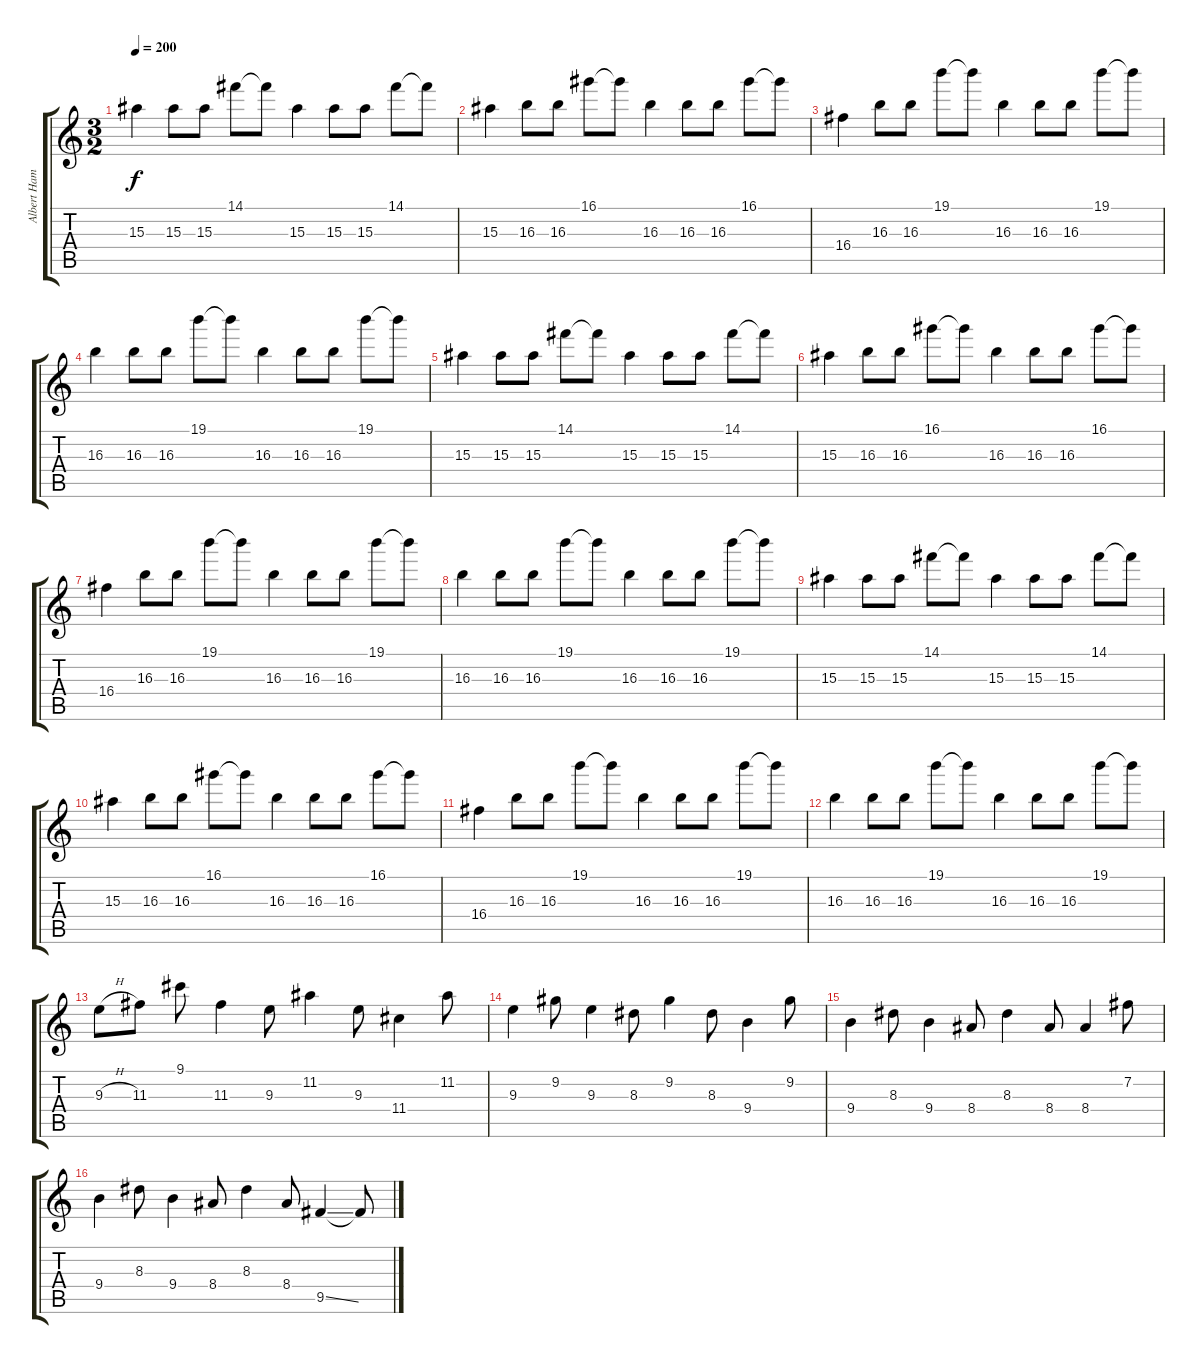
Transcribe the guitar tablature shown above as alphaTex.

\track ("Albert Hammond Jr." "Albert Ham") {instrument electricguitarjazz}
\staff {score tabs}
\tuning (E4 B3 G3 D3 A2 E2) {hide}
\ts (3 2)
\tempo 200
\clef g2
\ks c
15.3.4{dy f} 15.3.8 15.3.8 14.1.8 14.1{t}.8 15.3.4 15.3.8 15.3.8 14.1.8 14.1{t}.8 |
15.3.4 16.3.8 16.3.8 16.1.8 16.1{t}.8 16.3.4 16.3.8 16.3.8 16.1.8 16.1{t}.8 |
16.4.4 16.3.8 16.3.8 19.1.8 19.1{t}.8 16.3.4 16.3.8 16.3.8 19.1.8 19.1{t}.8 |
16.3.4 16.3.8 16.3.8 19.1.8 19.1{t}.8 16.3.4 16.3.8 16.3.8 19.1.8 19.1{t}.8 |
15.3.4 15.3.8 15.3.8 14.1.8 14.1{t}.8 15.3.4 15.3.8 15.3.8 14.1.8 14.1{t}.8 |
15.3.4 16.3.8 16.3.8 16.1.8 16.1{t}.8 16.3.4 16.3.8 16.3.8 16.1.8 16.1{t}.8 |
16.4.4 16.3.8 16.3.8 19.1.8 19.1{t}.8 16.3.4 16.3.8 16.3.8 19.1.8 19.1{t}.8 |
16.3.4 16.3.8 16.3.8 19.1.8 19.1{t}.8 16.3.4 16.3.8 16.3.8 19.1.8 19.1{t}.8 |
15.3.4 15.3.8 15.3.8 14.1.8 14.1{t}.8 15.3.4 15.3.8 15.3.8 14.1.8 14.1{t}.8 |
15.3.4 16.3.8 16.3.8 16.1.8 16.1{t}.8 16.3.4 16.3.8 16.3.8 16.1.8 16.1{t}.8 |
16.4.4 16.3.8 16.3.8 19.1.8 19.1{t}.8 16.3.4 16.3.8 16.3.8 19.1.8 19.1{t}.8 |
16.3.4 16.3.8 16.3.8 19.1.8 19.1{t}.8 16.3.4 16.3.8 16.3.8 19.1.8 19.1{t}.8 |
9.3{h}.8 11.3.8 9.1.8 11.3.4 9.3.8 11.2.4 9.3.8 11.4.4 11.2.8 |
9.3.4 9.2.8 9.3.4 8.3.8 9.2.4 8.3.8 9.4.4 9.2.8 |
9.4.4 8.3.8 9.4.4 8.4.8 8.3.4 8.4.8 8.4.4 7.2.8 |
9.4.4 8.3.8 9.4.4 8.4.8 8.3.4 8.4.8 9.5{ss}.4 9.5{t}.8
